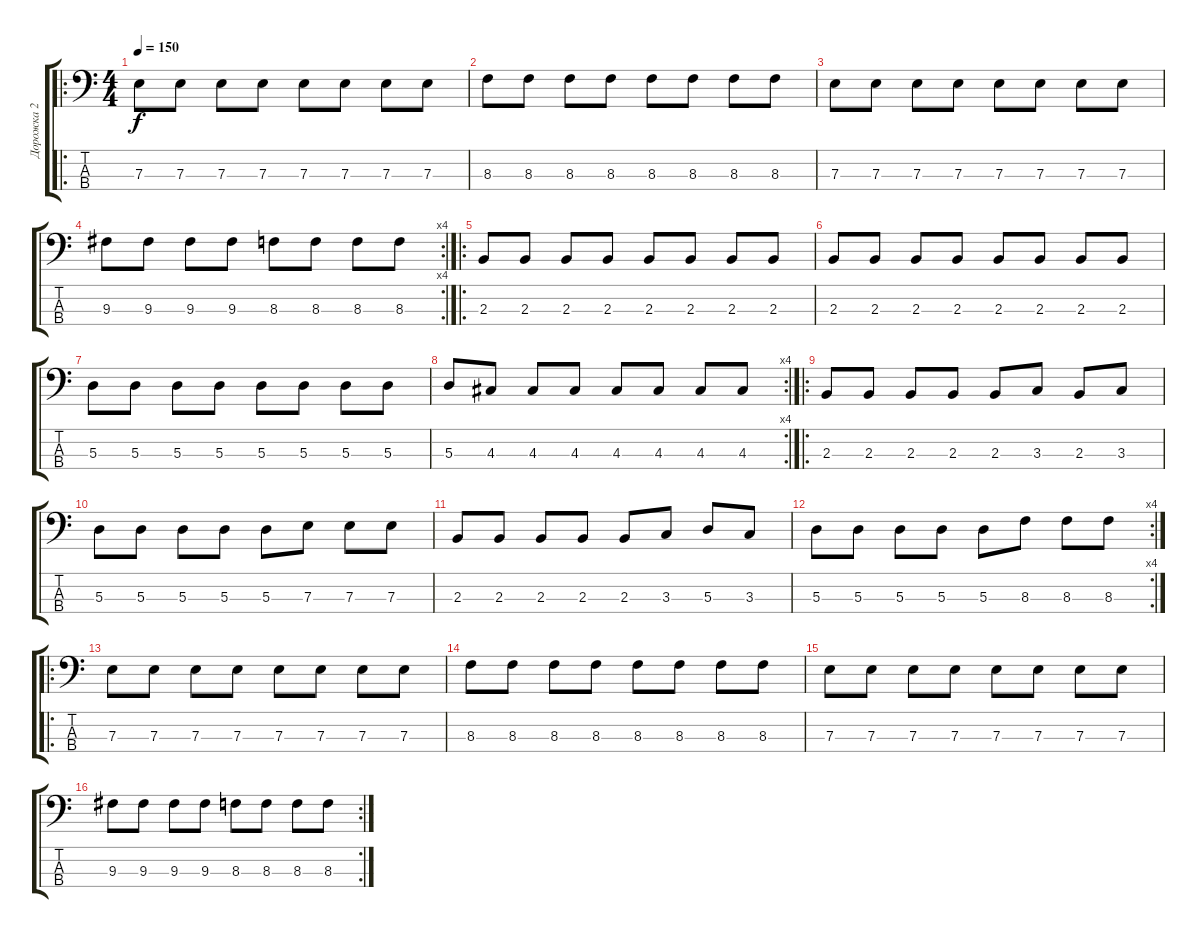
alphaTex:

\track ("Дорожка 2" "Дорожка 2") {instrument electricbassfinger}
\staff {score tabs}
\tuning (G2 D2 A1 E1) {hide}
\ro
\ts (4 4)
\tempo 150
\clef f4
\ks c
7.3.8{dy f} 7.3.8 7.3.8 7.3.8 7.3.8 7.3.8 7.3.8 7.3.8 |
8.3.8 8.3.8 8.3.8 8.3.8 8.3.8 8.3.8 8.3.8 8.3.8 |
7.3.8 7.3.8 7.3.8 7.3.8 7.3.8 7.3.8 7.3.8 7.3.8 |
\rc 4
9.3.8 9.3.8 9.3.8 9.3.8 8.3.8 8.3.8 8.3.8 8.3.8 |
\ro
2.3.8 2.3.8 2.3.8 2.3.8 2.3.8 2.3.8 2.3.8 2.3.8 |
2.3.8 2.3.8 2.3.8 2.3.8 2.3.8 2.3.8 2.3.8 2.3.8 |
5.3.8 5.3.8 5.3.8 5.3.8 5.3.8 5.3.8 5.3.8 5.3.8 |
\rc 4
5.3.8 4.3.8 4.3.8 4.3.8 4.3.8 4.3.8 4.3.8 4.3.8 |
\ro
2.3.8 2.3.8 2.3.8 2.3.8 2.3.8 3.3.8 2.3.8 3.3.8 |
5.3.8 5.3.8 5.3.8 5.3.8 5.3.8 7.3.8 7.3.8 7.3.8 |
2.3.8 2.3.8 2.3.8 2.3.8 2.3.8 3.3.8 5.3.8 3.3.8 |
\rc 4
5.3.8 5.3.8 5.3.8 5.3.8 5.3.8 8.3.8 8.3.8 8.3.8 |
\ro
7.3.8 7.3.8 7.3.8 7.3.8 7.3.8 7.3.8 7.3.8 7.3.8 |
8.3.8 8.3.8 8.3.8 8.3.8 8.3.8 8.3.8 8.3.8 8.3.8 |
7.3.8 7.3.8 7.3.8 7.3.8 7.3.8 7.3.8 7.3.8 7.3.8 |
\rc 2
9.3.8 9.3.8 9.3.8 9.3.8 8.3.8 8.3.8 8.3.8 8.3.8
